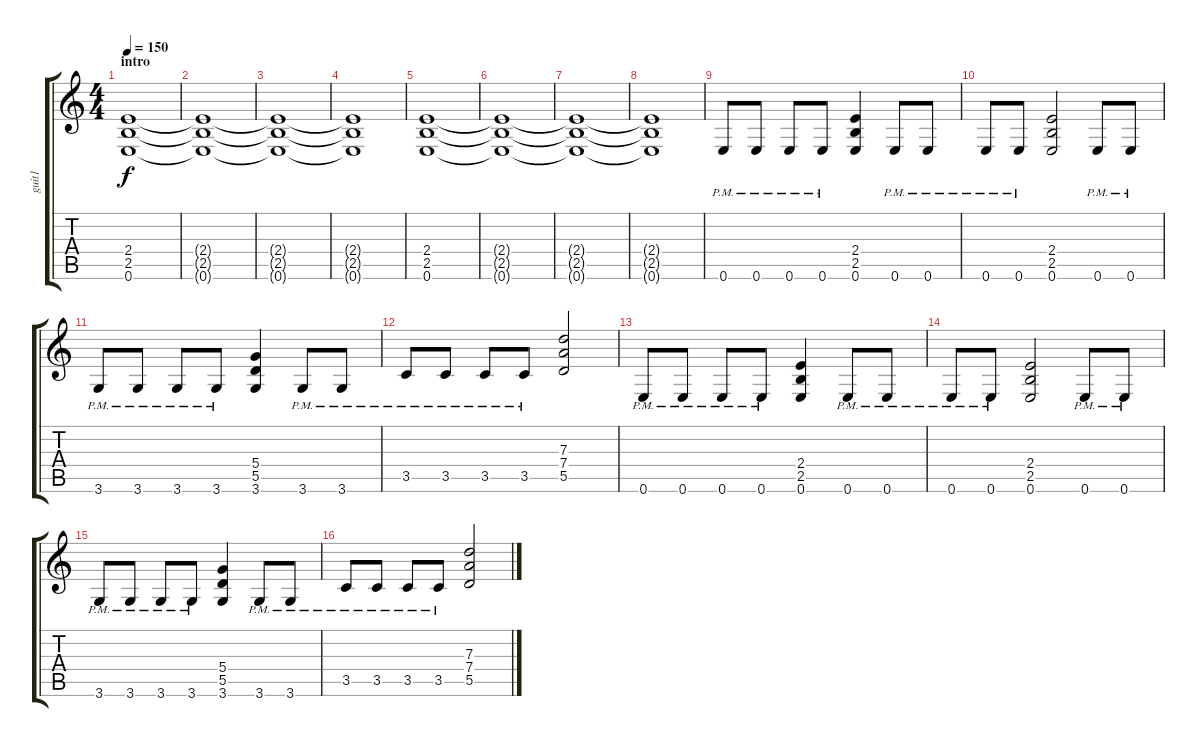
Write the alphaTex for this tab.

\track ("guit1" "guit1") {instrument distortionguitar}
\staff {score tabs}
\tuning (E4 B3 G3 D3 A2 E2) {hide}
\ts (4 4)
\section ("" "intro")
\tempo 150
\clef g2
\ks c
(2.4 2.5 0.6).1{dy f instrument distortionguitar} |
(2.4{t} 2.5{t} 0.6{t}).1 |
(2.4{t} 2.5{t} 0.6{t}).1 |
(2.4{t} 2.5{t} 0.6{t}).1 |
(2.4 2.5 0.6).1 |
(2.4{t} 2.5{t} 0.6{t}).1 |
(2.4{t} 2.5{t} 0.6{t}).1 |
(2.4{t} 2.5{t} 0.6{t}).1 |
0.6{pm}.8 0.6{pm}.8 0.6{pm}.8 0.6{pm}.8 (2.4 2.5 0.6).4 0.6{pm}.8 0.6{pm}.8 |
0.6{pm}.8 0.6{pm}.8 (2.4 2.5 0.6).2 0.6{pm}.8 0.6{pm}.8 |
3.6{pm}.8 3.6{pm}.8 3.6{pm}.8 3.6{pm}.8 (5.4 5.5 3.6).4 3.6{pm}.8 3.6{pm}.8 |
3.5{pm}.8 3.5{pm}.8 3.5{pm}.8 3.5{pm}.8 (7.3 7.4 5.5).2 |
0.6{pm}.8 0.6{pm}.8 0.6{pm}.8 0.6{pm}.8 (2.4 2.5 0.6).4 0.6{pm}.8 0.6{pm}.8 |
0.6{pm}.8 0.6{pm}.8 (2.4 2.5 0.6).2 0.6{pm}.8 0.6{pm}.8 |
3.6{pm}.8 3.6{pm}.8 3.6{pm}.8 3.6{pm}.8 (5.4 5.5 3.6).4 3.6{pm}.8 3.6{pm}.8 |
3.5{pm}.8 3.5{pm}.8 3.5{pm}.8 3.5{pm}.8 (7.3 7.4 5.5).2
